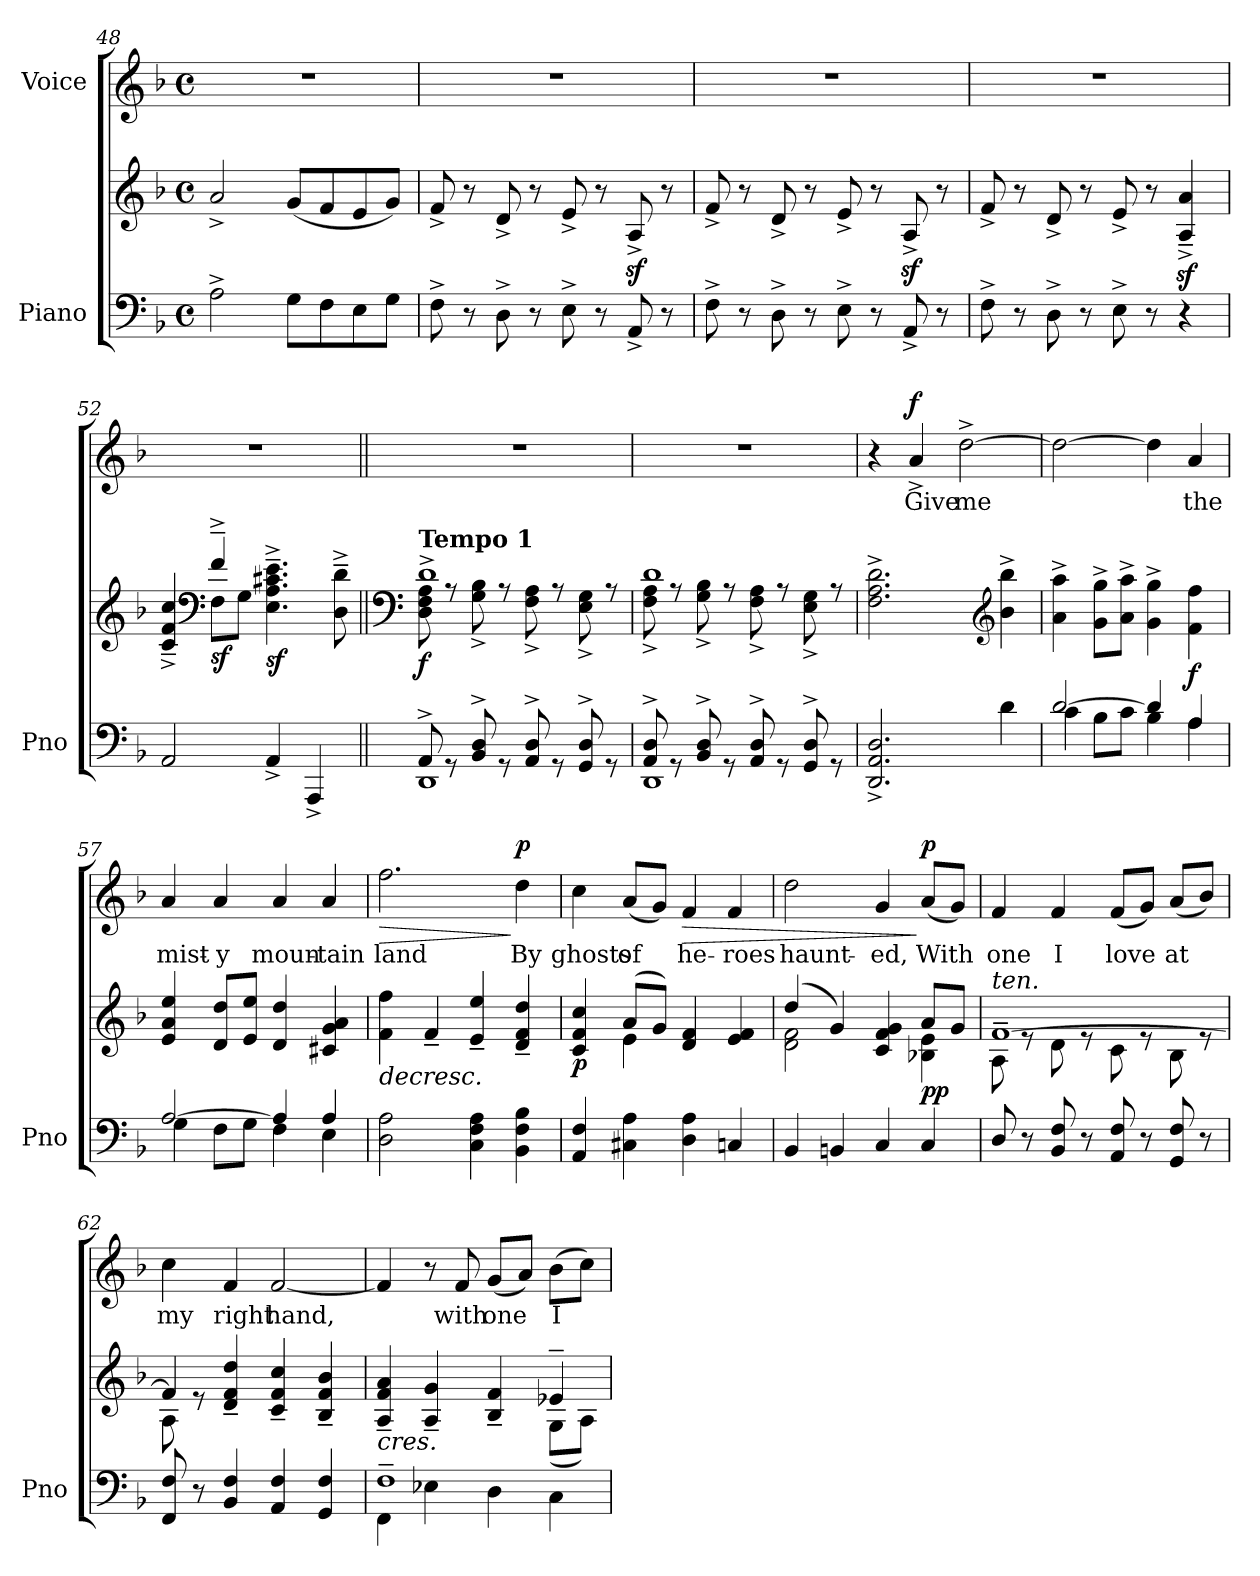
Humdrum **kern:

**kern	**kern	**dynam	**kern	**text	**dynam
*part2	*part2	*part2	*part1	*part1	*part1
*staff3	*staff2	*staff2/3	*staff1	*staff1	*staff1
*I"Piano	*	*	*I"Voice	*	*
*I'Pno	*	*	*	*	*
*clefF4	*clefG2	*	*clefG2	*	*
*k[b-]	*k[b-]	*	*k[b-]	*	*
*M4/4	*M4/4	*	*M4/4	*	*
*met(c)	*met(c)	*	*met(c)	*	*
*MM185	*MM185	*	*MM185	*	*
=48	=48	=48	=48	=48	=48
2A^\	2a^/	.	1r	.	.
8G\L	(<8g/L	.	.	.	.
8F\	8f/	.	.	.	.
8E\	8e/	.	.	.	.
8G\J	8g/J)	.	.	.	.
!!LO:LB:g=z
=49	=49	=49	=49	=49	=49
8F^\	8f^/	.	1r	.	.
8r	8r	.	.	.	.
8D^\	8d^/	.	.	.	.
8r	8r	.	.	.	.
8E^\	8e^/	.	.	.	.
8r	8r	.	.	.	.
8AA^/	8Az<^/	.	.	.	.
8r	8r	.	.	.	.
=50	=50	=50	=50	=50	=50
*	*	*	*MM181	*	*
8F^\	8f^/	.	1r	.	.
8r	8r	.	.	.	.
8D^\	8d^/	.	.	.	.
8r	8r	.	.	.	.
8E^\	8e^/	.	.	.	.
8r	8r	.	.	.	.
8AA^/	8Az<^/	.	.	.	.
8r	8r	.	.	.	.
=51	=51	=51	=51	=51	=51
*	*	*	*MM175	*	*
*	*	*	*^	*	*
8F^\	8f^/	.	1r	2.ryy	.	.
8r	8r	.	.	.	.	.
8D^\	8d^/	.	.	.	.	.
8r	8r	.	.	.	.	.
8E^\	8e^/	.	.	.	.	.
8r	8r	.	.	.	.	.
*	*	*	*MM164	*	*	*
4r	4A/z<~^ 4a/z<~^	.	.	4ryy	.	.
*	*	*	*v	*v	*	*
=52	=52	=52	=52	=52	=52
*	*	*	*MM158	*	*
*	*^	*	*^	*	*
!	!	!	!LO:DY:b	!	!	!	!
!	!	!	!LO:DY:n=1:b	!	!	!	!
*	*	*	*	*^	*^	*	*
2AA/	4c/~^ 4f/~^ 4cc/~^	4ryy	sf other-dynamics	1r	4ryy	2ryy	2.ryy	.	.
*	*clefF4	*	*	*	*	*	*	*	*
*	*	*	*	*MM150	*	*	*	*	*
!	!	!	!LO:DY:n=2:b	!	!	!	!	!	!
.	4f~^/	8F\L	sf	.	2.ryy	.	.	.	.
.	.	8G\J	.	.	.	.	.	.	.
*	*	*	*	*MM136	*	*	*	*	*
!	!	!	!LO:DY:n=3:b	!	!	!	!	!	!
4AA^/	4.E\~^ 4.A\~^ 4.c#X\~^ 4.e\~^	2ryy	sf	.	.	2ryy	.	.	.
*	*	*	*	*MM122	*	*	*	*	*
4AAA^/	.	.	.	.	.	.	4ryy	.	.
.	8D\~^ 8d\~^	.	.	.	.	.	.	.	.
*	*	*	*	*v	*v	*v	*v	*	*
!!LO:LB:g=z
=53||	=53||	=53||	=53||	=53||	=53||	=53||
*	*clefF4	*	*	*	*	*
*	*	*	*	*MM152	*	*
*^	*	*	*	*^	*	*
*	*	*	*	*	*	*^	*	*
*	*	*	*	*	*	*	*^	*	*
!	!	!LO:TX:a:B:t=Tempo 1	!	!	!	!	!	!	!	!
!	!	!	!	!LO:DY:b	!	!	!	!	!	!
*	*	*	*	*	*v	*v	*v	*v	*	*
8AA^/	1DD	1d^	8D\ 8F\ 8A\	f	1r	.	.
8rGG	.	.	8rA	.	.	.	.
8BB-/^ 8D/^	.	.	8G\^ 8B-\^	.	.	.	.
8rGG	.	.	8rA	.	.	.	.
8AA/^ 8D/^	.	.	8F\^ 8A\^	.	.	.	.
8rGG	.	.	8rA	.	.	.	.
8GG/^ 8D/^	.	.	8E\^ 8G\^	.	.	.	.
8rGG	.	.	8rA	.	.	.	.
=54	=54	=54	=54	=54	=54	=54	=54
8AA/^ 8D/^	1DD	1d	8F\^ 8A\^	.	1r	.	.
8rGG	.	.	8rA	.	.	.	.
8BB-/^ 8D/^	.	.	8G\^ 8B-\^	.	.	.	.
8rGG	.	.	8rA	.	.	.	.
8AA/^ 8D/^	.	.	8F\^ 8A\^	.	.	.	.
8rGG	.	.	8rA	.	.	.	.
8GG/^ 8D/^	.	.	8E\^ 8G\^	.	.	.	.
8rGG	.	.	8rA	.	.	.	.
*v	*v	*	*	*	*	*	*
*	*v	*v	*	*	*	*
=55	=55	=55	=55	=55	=55
2.DD/^ 2.AA/^ 2.D/^	2.F\^ 2.A\^ 2.d\^	.	4r	.	.
!	!	!	!	!LO:LY:b	!LO:DY:a
.	.	.	4a^/	Give	f
!	!	!	!	!LO:LY:b	!
.	.	.	[2dd^\	me	.
*	*clefG2	*	*	*	*
4d\	4b-\^ 4bb-\^	.	.	.	.
!!LO:LB:g=z
=56	=56	=56	=56	=56	=56
*^	*	*	*	*	*
[2d/	4c\	4a\^ 4aa\^	.	2dd\_	.	.
.	8B-\L	8g\^ 8gg\^L	.	.	.	.
.	8c\J	8a\^ 8aa\^J	.	.	.	.
4d/]	4B-\	4g\^ 4gg\^	.	4dd\]	.	.
!	!	!	!LO:DY:b	!	!LO:LY:b	!
4A/	4A\	4f\ 4ff\	f	4a/	the	.
=57	=57	=57	=57	=57	=57	=57
!	!	!	!	!	!LO:LY:b	!
[2A/	4G\	4e/ 4a/ 4ee/	.	4a/	mist-	.
!	!	!	!	!	!LO:LY:b	!
.	8F\L	8d/ 8dd/L	.	4a/	-y	.
.	8G\J	8e/ 8ee/J	.	.	.	.
!	!	!	!	!	!LO:LY:b	!
4A/]	4F\	4d/ 4dd/	.	4a/	moun-	.
!	!	!	!	!	!LO:LY:b	!
4A/	4E\	4c#X/ 4g/ 4a/	.	4a/	-tain	.
=58	=58	=58	=58	=58	=58	=58
!	!	!	!LO:HP:b	!	!LO:LY:b	!LO:HP:b
*v	*v	*	*	*	*	*
2D\ 2A\	4f\ 4ff\	>	2.ff\	land	>
.	4f~/	.	.	.	.
4C\ 4F\ 4A\	4e/~ 4ee/~	.	.	.	.
!	!	!	!	!LO:LY:b	!LO:DY:n=1:a
4BB-\ 4F\ 4B-\	4d/~ 4f/~ 4dd/~	.	4dd\	By	] p
!!LO:PB:g=z
=59	=59	=59	=59	=59	=59
*	*^	*	*	*	*
!	!	!	!LO:DY:b	!	!LO:LY:b	!
4AA/ 4F/	4c/ 4f/ 4cc/	4ryy	p	4cc\	ghosts	.
!	!	!	!	!	!LO:LY:b	!
4C#X\ 4A\	(>8a/L	4e\	.	(<8a/L	of	.
.	8g/J)	.	.	8g/J)	.	.
!	!	!	!	!	!LO:LY:b	!LO:HP:b
4D\ 4A\	4d/ 4f/	2ryy	.	4f/	he-	>
!	!	!	!	!	!LO:LY:b	!
4Cn/	4e/ 4f/	.	.	4f/	-roes	.
=60	=60	=60	=60	=60	=60	=60
!	!	!	!	!	!LO:LY:b	!
4BB-/	(>4dd/	2d\ 2f\	.	2dd\	haunt-	.
4BBn/	4g/)	.	.	.	.	.
!	!	!	!	!	!LO:LY:b	!
4C/	4c/ 4f/ 4g/	4ryy	.	4g/	-ed,	.
!	!	!	!LO:DY:n=1:b	!	!LO:LY:b	!LO:DY:n=1:a
4C/	8a/L	4B-X\ 4e\	] pp	(<8a/L	With	] p
.	8g/J	.	.	8g/J)	.	.
=61	=61	=61	=61	=61	=61	=61
!	!LO:TX:a:i:t=ten.	!	!	!	!	!
!	!	!	!	!	!LO:LY:b	!
8D/	[1f~	8A\	.	4f/	one	.
8r	.	8re	.	.	.	.
!	!	!	!	!	!LO:LY:b	!
8BB-/ 8F/	.	8d\	.	4f/	I	.
8r	.	8re	.	.	.	.
!	!	!	!	!	!LO:LY:b	!
8AA/ 8F/	.	8c\	.	(<8f/L	love	.
8r	.	8re	.	8g/J)	.	.
!	!	!	!	!	!LO:LY:b	!
8GG/ 8F/	.	8B-\	.	(<8a/L	at	.
8r	.	8re	.	8b-/J)	.	.
!!LO:LB:g=z
=62	=62	=62	=62	=62	=62	=62
!	!	!	!	!	!LO:LY:b	!
8FF/ 8F/	4f/]	8A\	.	4cc\	my	.
8r	.	8re	.	.	.	.
!	!	!	!	!	!LO:LY:b	!
4BB-/ 4F/	4d/~ 4f/~ 4dd/~	2.ryy	.	4f/	right	.
!	!	!	!	!	!LO:LY:b	!
4AA/ 4F/	4c/~ 4f/~ 4cc/~	.	.	[2f/	hand,	.
4GG/ 4F/	4B-/~ 4f/~ 4b-/~	.	.	.	.	.
=63	=63	=63	=63	=63	=63	=63
*^	*	*	*	*	*	*
!	!	!LO:TX:b:i:t=cres.	!	!	!	!	!
1F~	4FF\	4A/~ 4f/~ 4a/~	2.ryy	.	4f/]	.	.
.	4E-X\	4A/~ 4g/~	.	.	8r	.	.
!	!	!	!	!	!	!LO:LY:b	!
.	.	.	.	.	8f/	with	.
!	!	!	!	!	!	!LO:LY:b	!
.	4D\	4B-/~ 4f/~	.	.	(<8g/L	one	.
.	.	.	.	.	8a/J)	.	.
!	!	!	!	!	!	!LO:LY:b	!
.	4C\	4e-X~/	(<8G\L	.	(>8b-\L	I	.
.	.	.	8A\J)	.	8cc\J)	.	.
*v	*v	*	*	*	*	*	*
*	*v	*v	*	*	*	*
=	=	=	=	=	=
*-	*-	*-	*-	*-	*-
